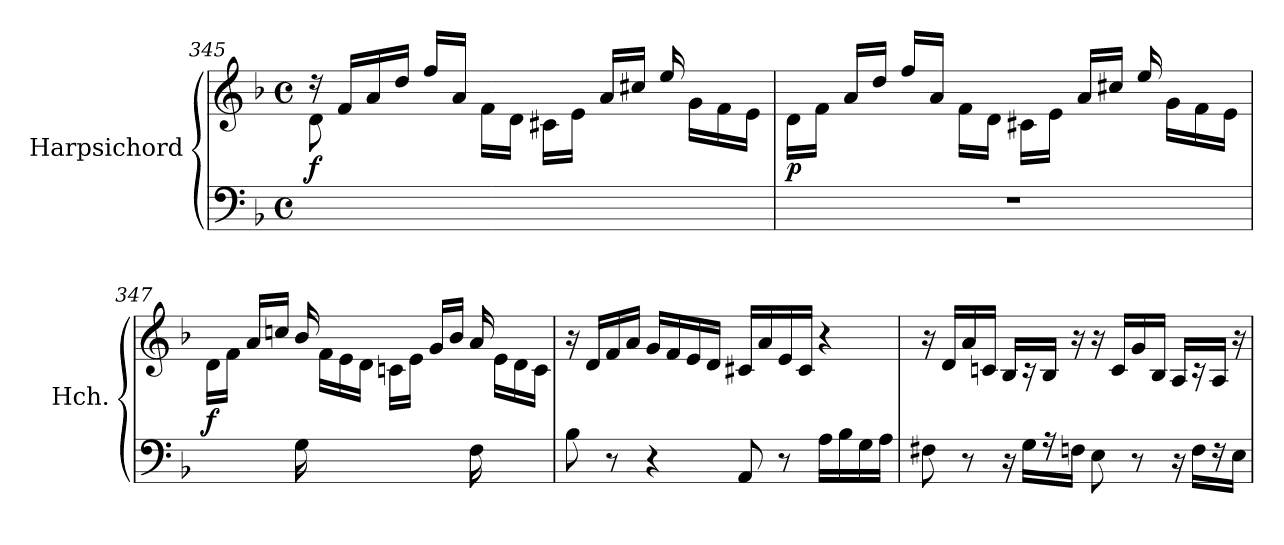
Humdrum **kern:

**kern	**kern	**dynam
*part1	*part1	*part1
*staff2	*staff1	*staff1/2
*I"Harpsichord	*	*
*I'Hch.	*	*
*clefF4	*clefG2	*
*k[b-]	*k[b-]	*
*M4/4	*M4/4	*
*met(c)	*met(c)	*
=345	=345	=345
*	*^	*
!	!	!	!LO:DY:b
8ryy	16rdd	8d\	f
.	16f/LL	.	.
8ryy	16a/	2..ryy	.
.	16dd/JJ	.	.
4ryy	16ff/LL	.	.
.	16a/JJ	.	.
.	16f\LL	.	.
.	16d\JJ	.	.
2ryy	16c#X\LL	.	.
.	16e\JJ	.	.
.	16a/LL	.	.
.	16cc#X/JJ	.	.
.	16ee/	.	.
.	16g\LL	.	.
.	16f\	.	.
.	16e\JJ	.	.
*	*v	*v	*
=346	=346	=346
!	!	!LO:DY:b
1r	16d\LL	p
.	16f\JJ	.
.	16a/LL	.
.	16dd/JJ	.
.	16ff/LL	.
.	16a/JJ	.
.	16f\LL	.
.	16d\JJ	.
.	16c#X\LL	.
.	16e\JJ	.
.	16a/LL	.
.	16cc#X/JJ	.
.	16ee/	.
.	16g\LL	.
.	16f\	.
.	16e\JJ	.
!!LO:LB:g=z
=347	=347	=347
!	!	!LO:DY:b
4ryy	16d\LL	f
.	16f\JJ	.
.	16a/LL	.
.	16ccn/JJ	.
16G\	16b-/	.
16ryy	16f\LL	.
8ryy	16e\	.
.	16d\JJ	.
4ryy	16cn\LL	.
.	16e\JJ	.
.	16g/LL	.
.	16b-/JJ	.
16F\	16a/	.
16ryy	16e\LL	.
8ryy	16d\	.
.	16c\JJ	.
=348	=348	=348
8B-\	16r	.
.	16d/LL	.
8r	16f/	.
.	16a/JJ	.
4r	16g/LL	.
.	16f/	.
.	16e/	.
.	16d/JJ	.
8AA/	16c#X/LL	.
.	16a/	.
8r	16e/	.
.	16c#/JJ	.
16A\LL	4r	.
16B-\	.	.
16G\	.	.
16A\JJ	.	.
=349	=349	=349
8F#X\	16r	.
.	16d/LL	.
8r	16a/	.
.	16cn/JJ	.
16r	16B-/LL	.
16G\LL	16rc	.
16rA	16B-/JJ	.
16Fn\JJ	16r	.
8E\	16r	.
.	16c/LL	.
8r	16g/	.
.	16B-/JJ	.
16r	16A/LL	.
16F\LL	16rc	.
16rF	16A/JJ	.
16E\JJ	16r	.
=	=	=
*-	*-	*-
